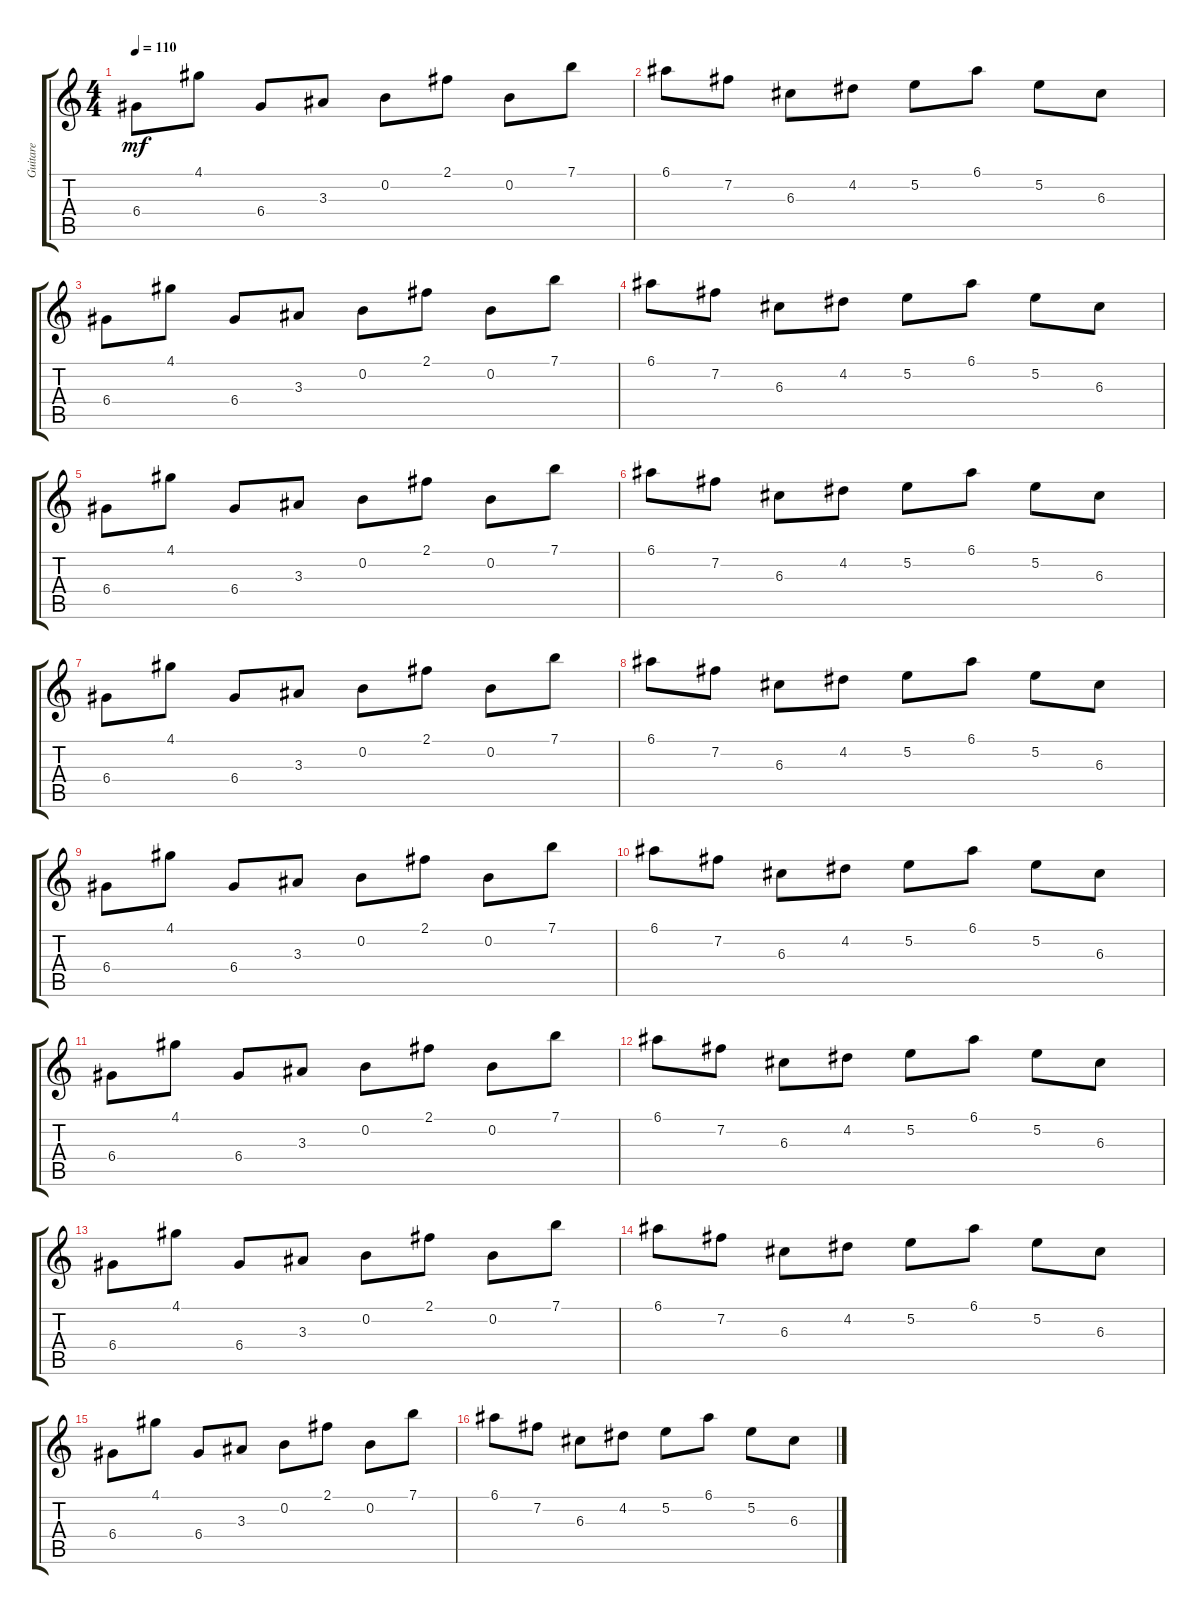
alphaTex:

\track ("Guitare" "Guitare") {instrument acousticguitarsteel}
\staff {score tabs}
\tuning (E4 B3 G3 D3 A2 E2) {hide}
\ts (4 4)
\tempo 110
\clef g2
\ks c
6.4.8{dy mf} 4.1.8 6.4.8 3.3.8 0.2.8 2.1.8 0.2.8 7.1.8 |
6.1.8 7.2.8 6.3.8 4.2.8 5.2.8 6.1.8 5.2.8 6.3.8 |
6.4.8 4.1.8 6.4.8 3.3.8 0.2.8 2.1.8 0.2.8 7.1.8 |
6.1.8 7.2.8 6.3.8 4.2.8 5.2.8 6.1.8 5.2.8 6.3.8 |
6.4.8 4.1.8 6.4.8 3.3.8 0.2.8 2.1.8 0.2.8 7.1.8 |
6.1.8 7.2.8 6.3.8 4.2.8 5.2.8 6.1.8 5.2.8 6.3.8 |
6.4.8 4.1.8 6.4.8 3.3.8 0.2.8 2.1.8 0.2.8 7.1.8 |
6.1.8 7.2.8 6.3.8 4.2.8 5.2.8 6.1.8 5.2.8 6.3.8 |
6.4.8 4.1.8 6.4.8 3.3.8 0.2.8 2.1.8 0.2.8 7.1.8 |
6.1.8 7.2.8 6.3.8 4.2.8 5.2.8 6.1.8 5.2.8 6.3.8 |
6.4.8 4.1.8 6.4.8 3.3.8 0.2.8 2.1.8 0.2.8 7.1.8 |
6.1.8 7.2.8 6.3.8 4.2.8 5.2.8 6.1.8 5.2.8 6.3.8 |
6.4.8 4.1.8 6.4.8 3.3.8 0.2.8 2.1.8 0.2.8 7.1.8 |
6.1.8 7.2.8 6.3.8 4.2.8 5.2.8 6.1.8 5.2.8 6.3.8 |
6.4.8 4.1.8 6.4.8 3.3.8 0.2.8 2.1.8 0.2.8 7.1.8 |
6.1.8 7.2.8 6.3.8 4.2.8 5.2.8 6.1.8 5.2.8 6.3.8
